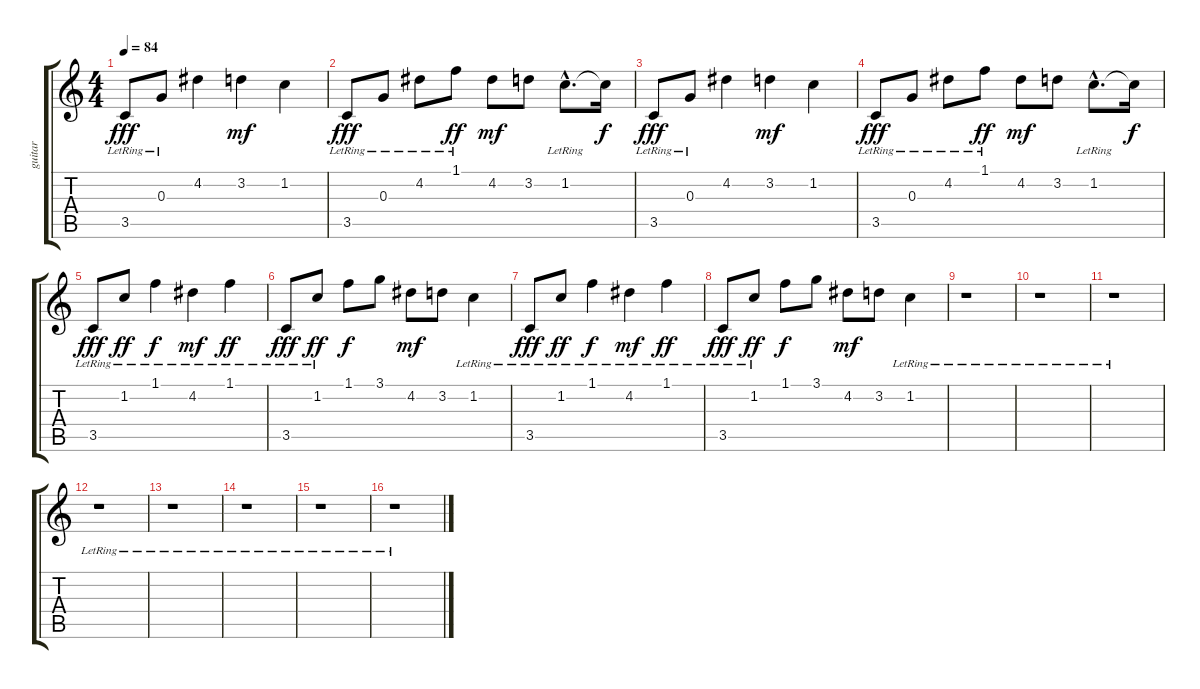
\track ("guitar" "guitar") {instrument acousticguitarnylon}
\staff {score tabs}
\tuning (E4 B3 G3 D3 A2 E2) {hide}
\ts (4 4)
\tempo 84
\clef g2
\ks c
3.5{lr}.8{dy fff} 0.3{lr}.8 4.2.4 3.2.4{dy mf} 1.2.4 |
3.5{lr}.8{dy fff} 0.3{lr}.8 4.2{lr}.8 1.1{lr}.8{dy ff} 4.2.8{dy mf} 3.2.8 1.2{hac lr}.8{d} 1.2{t}.16{dy f} |
3.5{lr}.8{dy fff} 0.3{lr}.8 4.2.4 3.2.4{dy mf} 1.2.4 |
3.5{lr}.8{dy fff} 0.3{lr}.8 4.2{lr}.8 1.1{lr}.8{dy ff} 4.2.8{dy mf} 3.2.8 1.2{hac lr}.8{d} 1.2{t}.16{dy f} |
3.5{lr}.8{dy fff} 1.2{lr}.8{dy ff} 1.1{lr}.4{dy f} 4.2{lr}.4{dy mf} 1.1{lr}.4{dy ff} |
3.5{lr}.8{dy fff} 1.2{lr}.8{dy ff} 1.1.8{dy f} 3.1.8 4.2.8{dy mf} 3.2.8 1.2{lr}.4 |
3.5{lr}.8{dy fff} 1.2{lr}.8{dy ff} 1.1{lr}.4{dy f} 4.2{lr}.4{dy mf} 1.1{lr}.4{dy ff} |
3.5{lr}.8{dy fff} 1.2{lr}.8{dy ff} 1.1.8{dy f} 3.1.8 4.2.8{dy mf} 3.2.8 1.2{lr}.4 |
r.1 |
r.1 |
r.1 |
r.1 |
r.1 |
r.1 |
r.1 |
r.1
